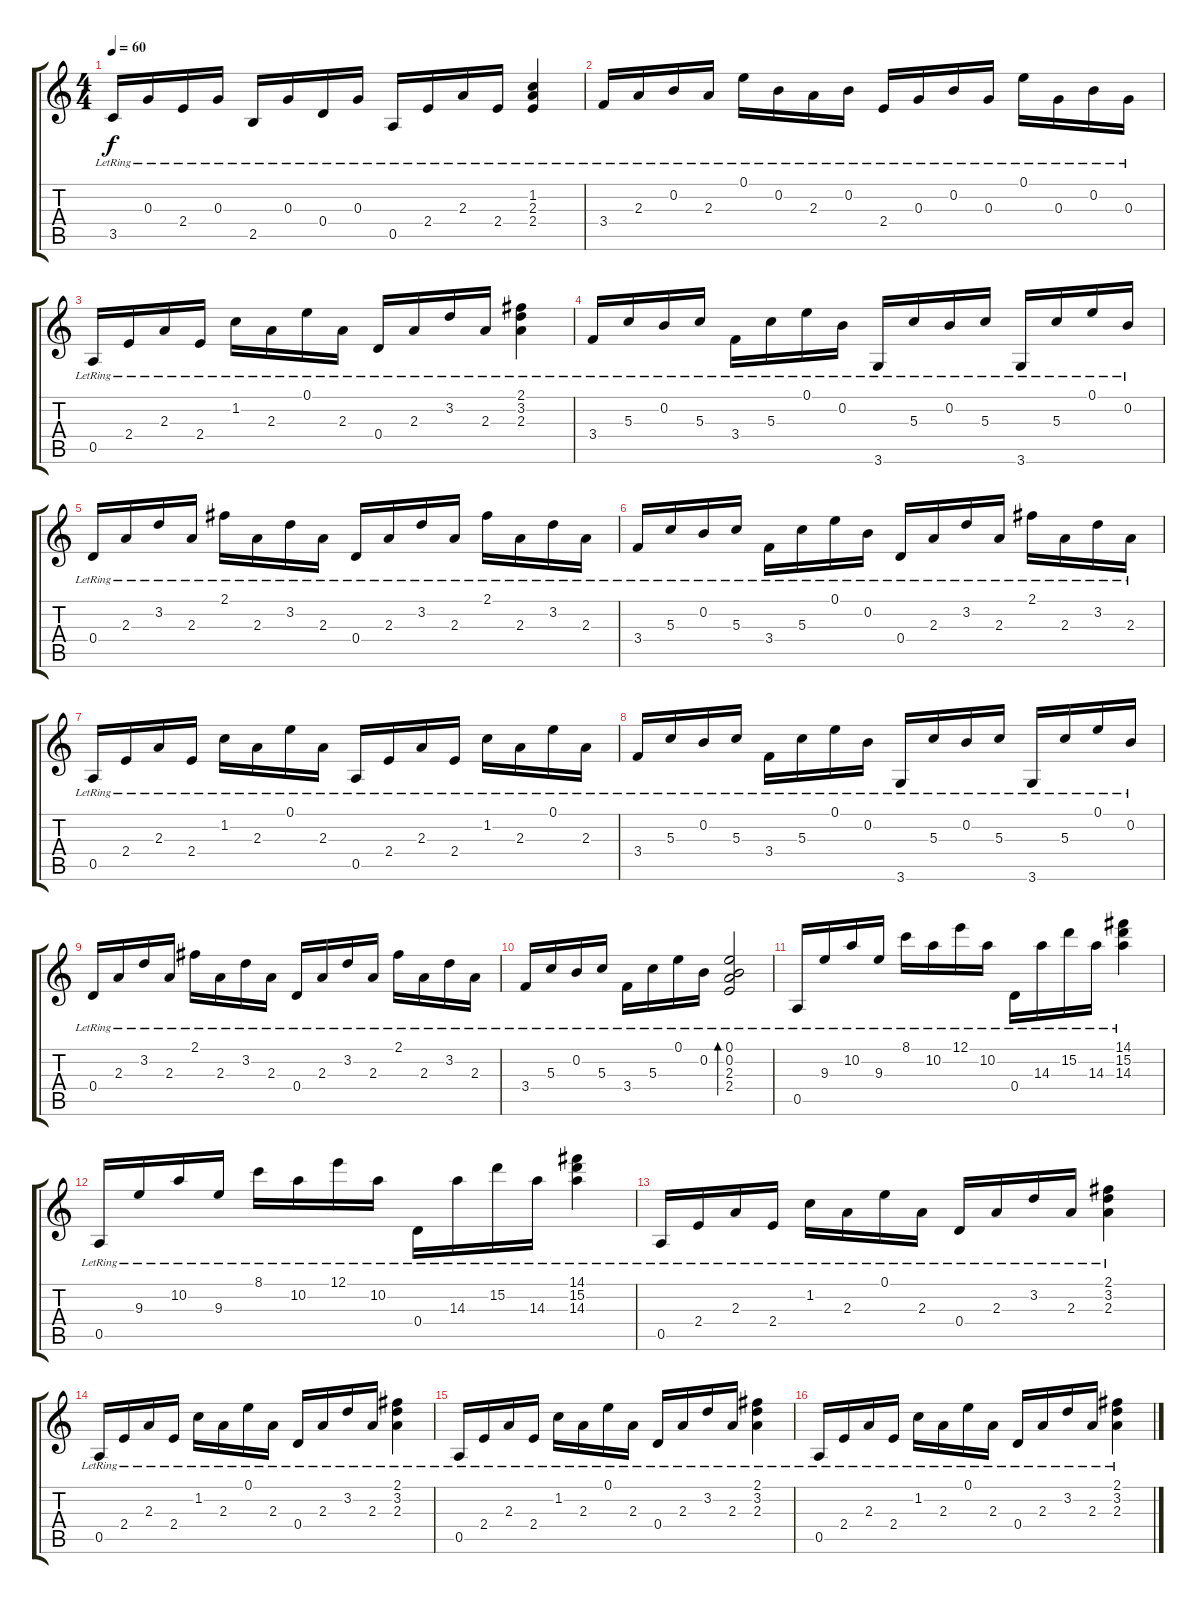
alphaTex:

\track "" {instrument acousticguitarsteel}
\staff {score tabs}
\tuning (E4 B3 G3 D3 A2 E2) {hide}
\ts (4 4)
\tempo 60
\clef g2
\ks c
3.5{lr}.16{dy f} 0.3{lr}.16 2.4{lr}.16 0.3{lr}.16 2.5{lr}.16 0.3{lr}.16 0.4{lr}.16 0.3{lr}.16 0.5{lr}.16 2.4{lr}.16 2.3{lr}.16 2.4{lr}.16 (1.2{lr} 2.3{lr} 2.4{lr}).4 |
3.4{lr}.16 2.3{lr}.16 0.2{lr}.16 2.3{lr}.16 0.1{lr}.16 0.2{lr}.16 2.3{lr}.16 0.2{lr}.16 2.4{lr}.16 0.3{lr}.16 0.2{lr}.16 0.3{lr}.16 0.1{lr}.16 0.3{lr}.16 0.2{lr}.16 0.3{lr}.16 |
0.5{lr}.16 2.4{lr}.16 2.3{lr}.16 2.4{lr}.16 1.2{lr}.16 2.3{lr}.16 0.1{lr}.16 2.3{lr}.16 0.4{lr}.16 2.3{lr}.16 3.2{lr}.16 2.3{lr}.16 (2.1{lr} 3.2{lr} 2.3{lr}).4 |
3.4{lr}.16 5.3{lr}.16 0.2{lr}.16 5.3{lr}.16 3.4{lr}.16 5.3{lr}.16 0.1{lr}.16 0.2{lr}.16 3.6{lr}.16 5.3{lr}.16 0.2{lr}.16 5.3{lr}.16 3.6{lr}.16 5.3{lr}.16 0.1{lr}.16 0.2{lr}.16 |
0.4{lr}.16 2.3{lr}.16 3.2{lr}.16 2.3{lr}.16 2.1{lr}.16 2.3{lr}.16 3.2{lr}.16 2.3{lr}.16 0.4{lr}.16 2.3{lr}.16 3.2{lr}.16 2.3{lr}.16 2.1{lr}.16 2.3{lr}.16 3.2{lr}.16 2.3{lr}.16 |
3.4{lr}.16 5.3{lr}.16 0.2{lr}.16 5.3{lr}.16 3.4{lr}.16 5.3{lr}.16 0.1{lr}.16 0.2{lr}.16 0.4{lr}.16 2.3{lr}.16 3.2{lr}.16 2.3{lr}.16 2.1{lr}.16 2.3{lr}.16 3.2{lr}.16 2.3{lr}.16 |
0.5{lr}.16 2.4{lr}.16 2.3{lr}.16 2.4{lr}.16 1.2{lr}.16 2.3{lr}.16 0.1{lr}.16 2.3{lr}.16 0.5{lr}.16 2.4{lr}.16 2.3{lr}.16 2.4{lr}.16 1.2{lr}.16 2.3{lr}.16 0.1{lr}.16 2.3{lr}.16 |
3.4{lr}.16 5.3{lr}.16 0.2{lr}.16 5.3{lr}.16 3.4{lr}.16 5.3{lr}.16 0.1{lr}.16 0.2{lr}.16 3.6{lr}.16 5.3{lr}.16 0.2{lr}.16 5.3{lr}.16 3.6{lr}.16 5.3{lr}.16 0.1{lr}.16 0.2{lr}.16 |
0.4{lr}.16 2.3{lr}.16 3.2{lr}.16 2.3{lr}.16 2.1{lr}.16 2.3{lr}.16 3.2{lr}.16 2.3{lr}.16 0.4{lr}.16 2.3{lr}.16 3.2{lr}.16 2.3{lr}.16 2.1{lr}.16 2.3{lr}.16 3.2{lr}.16 2.3{lr}.16 |
3.4{lr}.16 5.3{lr}.16 0.2{lr}.16 5.3{lr}.16 3.4{lr}.16 5.3{lr}.16 0.1{lr}.16 0.2{lr}.16 (0.1{lr} 0.2{lr} 2.3{lr} 2.4{lr}).2{bd 480} |
0.5{lr}.16 9.3{lr}.16 10.2{lr}.16 9.3{lr}.16 8.1{lr}.16 10.2{lr}.16 12.1{lr}.16 10.2{lr}.16 0.4{lr}.16 14.3{lr}.16 15.2{lr}.16 14.3{lr}.16 (14.1{lr} 15.2{lr} 14.3{lr}).4 |
0.5{lr}.16 9.3{lr}.16 10.2{lr}.16 9.3{lr}.16 8.1{lr}.16 10.2{lr}.16 12.1{lr}.16 10.2{lr}.16 0.4{lr}.16 14.3{lr}.16 15.2{lr}.16 14.3{lr}.16 (14.1{lr} 15.2{lr} 14.3{lr}).4 |
0.5{lr}.16 2.4{lr}.16 2.3{lr}.16 2.4{lr}.16 1.2{lr}.16 2.3{lr}.16 0.1{lr}.16 2.3{lr}.16 0.4{lr}.16 2.3{lr}.16 3.2{lr}.16 2.3{lr}.16 (2.1{lr} 3.2{lr} 2.3{lr}).4 |
0.5{lr}.16 2.4{lr}.16 2.3{lr}.16 2.4{lr}.16 1.2{lr}.16 2.3{lr}.16 0.1{lr}.16 2.3{lr}.16 0.4{lr}.16 2.3{lr}.16 3.2{lr}.16 2.3{lr}.16 (2.1{lr} 3.2{lr} 2.3{lr}).4 |
0.5{lr}.16 2.4{lr}.16 2.3{lr}.16 2.4{lr}.16 1.2{lr}.16 2.3{lr}.16 0.1{lr}.16 2.3{lr}.16 0.4{lr}.16 2.3{lr}.16 3.2{lr}.16 2.3{lr}.16 (2.1{lr} 3.2{lr} 2.3{lr}).4 |
0.5{lr}.16 2.4{lr}.16 2.3{lr}.16 2.4{lr}.16 1.2{lr}.16 2.3{lr}.16 0.1{lr}.16 2.3{lr}.16 0.4{lr}.16 2.3{lr}.16 3.2{lr}.16 2.3{lr}.16 (2.1{lr} 3.2{lr} 2.3{lr}).4
